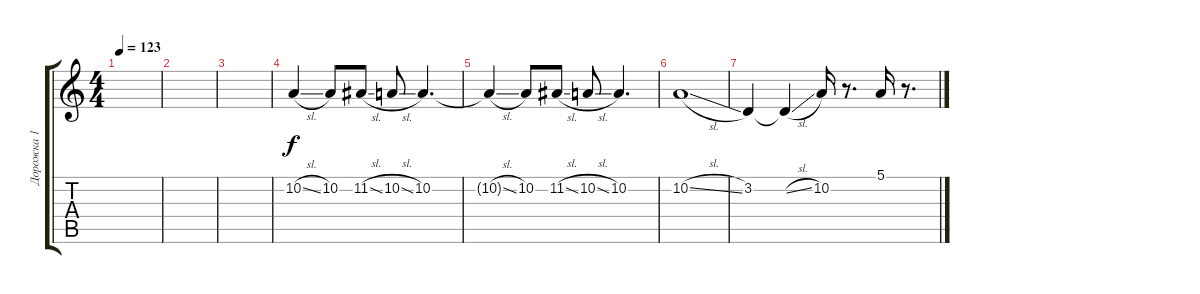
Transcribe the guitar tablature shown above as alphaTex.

\track ("Дорожка 1" "Дорожка 1") {instrument choiraahs}
\staff {score tabs}
\tuning (E4 B3 G3 D3 A2 E2) {hide}
\ts (4 4)
\tempo 123
\clef g2
\ks c
|
|
|
10.2{sl}.4 10.2.8 11.2{sl}.8 10.2{sl}.8 10.2.4{d} |
10.2{sl t}.4 10.2.8 11.2{sl}.8 10.2{sl}.8 10.2.4{d} |
10.2{sl}.1 |
3.2.4 3.2{sl t}.4 10.2.16 r.8{d} 5.1.16 r.8{d}
